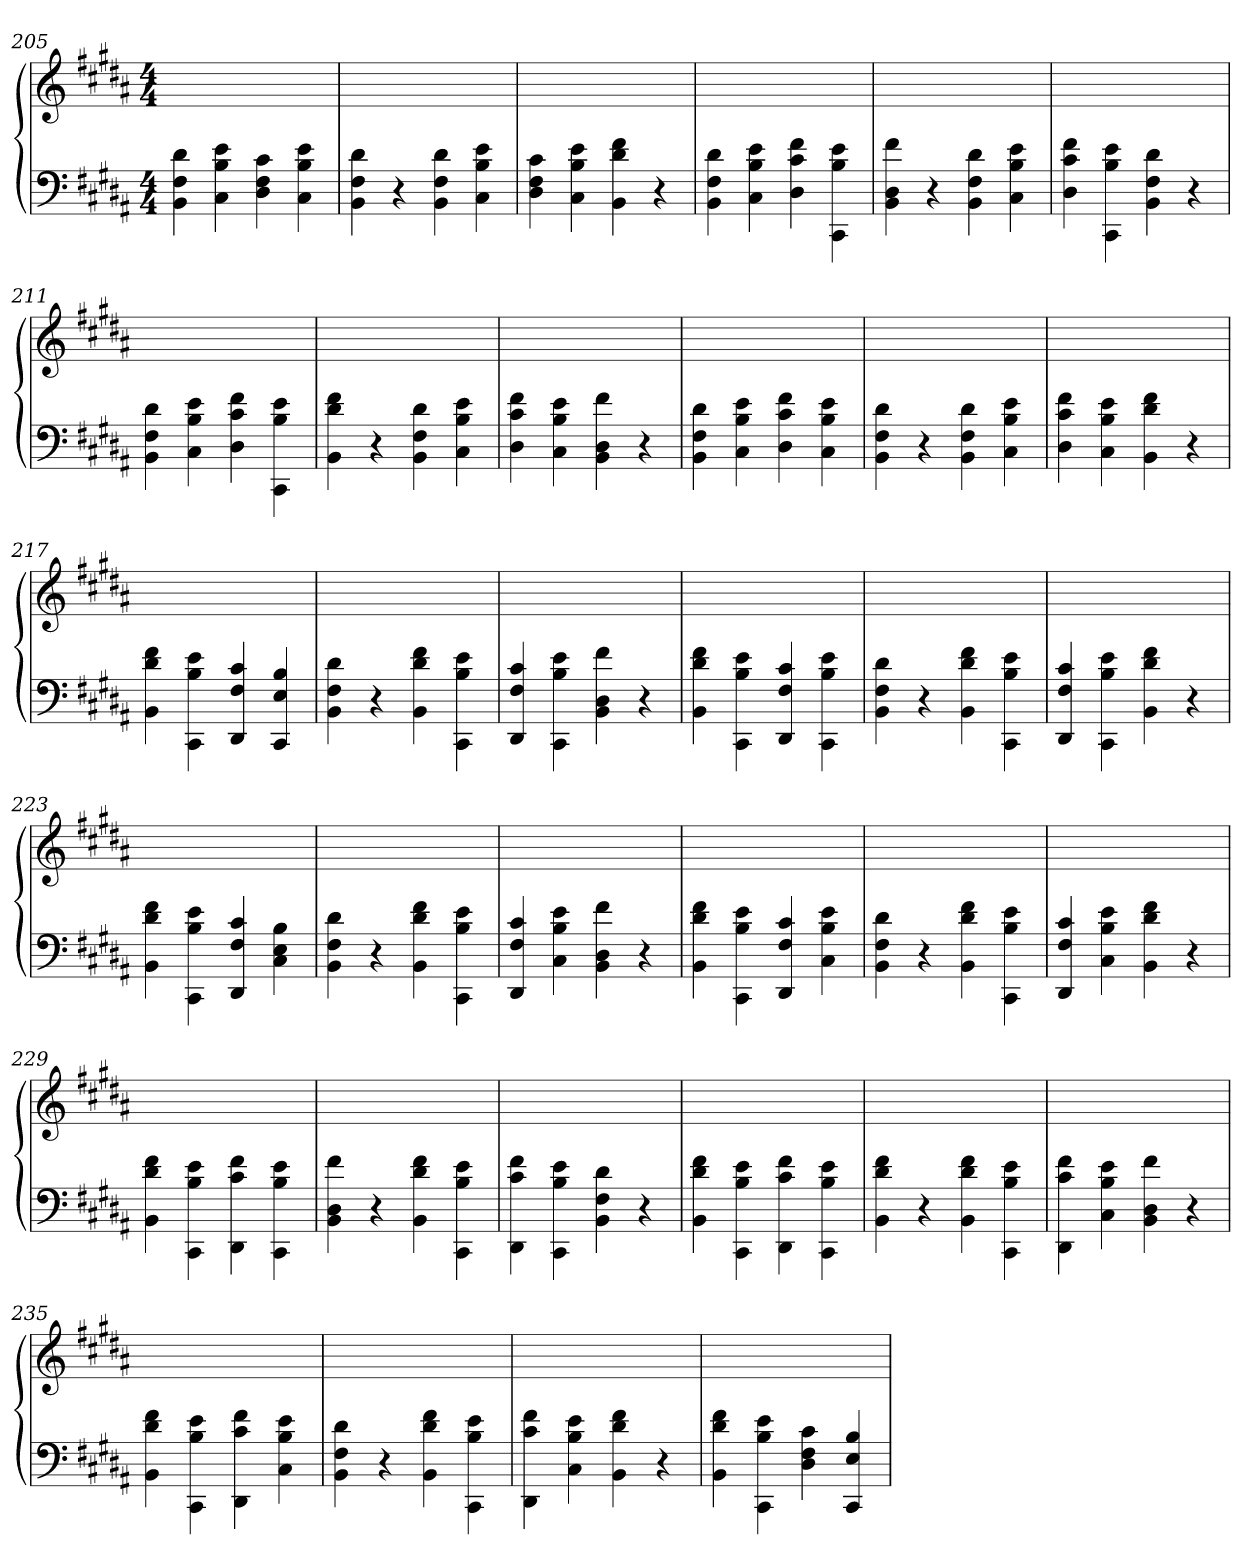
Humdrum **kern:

**kern	**kern
*part2	*part1
*staff2	*staff1
*clefF4	*clefG2
*k[f#c#g#d#a#]	*k[f#c#g#d#a#]
*B:	*B:
*M4/4	*M4/4
=205	=205
4BB 4F# 4d#	1ryy
4C# 4B 4e	.
4D# 4F# 4c#	.
4C# 4B 4e	.
=206	=206
4BB 4F# 4d#	1ryy
4r	.
4BB 4F# 4d#	.
4C# 4B 4e	.
=207	=207
4D# 4F# 4c#	1ryy
4C# 4B 4e	.
4BB 4d# 4f#	.
4r	.
=208	=208
4BB 4F# 4d#	1ryy
4C# 4B 4e	.
4D# 4c# 4f#	.
4CC# 4B 4e	.
=209	=209
4BB 4D# 4f#	1ryy
4r	.
4BB 4F# 4d#	.
4C# 4B 4e	.
=210	=210
4D# 4c# 4f#	1ryy
4CC# 4B 4e	.
4BB 4F# 4d#	.
4r	.
=211	=211
4BB 4F# 4d#	1ryy
4C# 4B 4e	.
4D# 4c# 4f#	.
4CC# 4B 4e	.
=212	=212
4BB 4d# 4f#	1ryy
4r	.
4BB 4F# 4d#	.
4C# 4B 4e	.
=213	=213
4D# 4c# 4f#	1ryy
4C# 4B 4e	.
4BB 4D# 4f#	.
4r	.
=214	=214
4BB 4F# 4d#	1ryy
4C# 4B 4e	.
4D# 4c# 4f#	.
4C# 4B 4e	.
=215	=215
4BB 4F# 4d#	1ryy
4r	.
4BB 4F# 4d#	.
4C# 4B 4e	.
=216	=216
4D# 4c# 4f#	1ryy
4C# 4B 4e	.
4BB 4d# 4f#	.
4r	.
=217	=217
4BB 4d# 4f#	1ryy
4CC# 4B 4e	.
4DD# 4F# 4c#	.
4CC# 4E 4B	.
=218	=218
4BB 4F# 4d#	1ryy
4r	.
4BB 4d# 4f#	.
4CC# 4B 4e	.
=219	=219
4DD# 4F# 4c#	1ryy
4CC# 4B 4e	.
4BB 4D# 4f#	.
4r	.
=220	=220
4BB 4d# 4f#	1ryy
4CC# 4B 4e	.
4DD# 4F# 4c#	.
4CC# 4B 4e	.
=221	=221
4BB 4F# 4d#	1ryy
4r	.
4BB 4d# 4f#	.
4CC# 4B 4e	.
=222	=222
4DD# 4F# 4c#	1ryy
4CC# 4B 4e	.
4BB 4d# 4f#	.
4r	.
=223	=223
4BB 4d# 4f#	1ryy
4CC# 4B 4e	.
4DD# 4F# 4c#	.
4C# 4E 4B	.
=224	=224
4BB 4F# 4d#	1ryy
4r	.
4BB 4d# 4f#	.
4CC# 4B 4e	.
=225	=225
4DD# 4F# 4c#	1ryy
4C# 4B 4e	.
4BB 4D# 4f#	.
4r	.
=226	=226
4BB 4d# 4f#	1ryy
4CC# 4B 4e	.
4DD# 4F# 4c#	.
4C# 4B 4e	.
=227	=227
4BB 4F# 4d#	1ryy
4r	.
4BB 4d# 4f#	.
4CC# 4B 4e	.
=228	=228
4DD# 4F# 4c#	1ryy
4C# 4B 4e	.
4BB 4d# 4f#	.
4r	.
=229	=229
4BB 4d# 4f#	1ryy
4CC# 4B 4e	.
4DD# 4c# 4f#	.
4CC# 4B 4e	.
=230	=230
4BB 4D# 4f#	1ryy
4r	.
4BB 4d# 4f#	.
4CC# 4B 4e	.
=231	=231
4DD# 4c# 4f#	1ryy
4CC# 4B 4e	.
4BB 4F# 4d#	.
4r	.
=232	=232
4BB 4d# 4f#	1ryy
4CC# 4B 4e	.
4DD# 4c# 4f#	.
4CC# 4B 4e	.
=233	=233
4BB 4d# 4f#	1ryy
4r	.
4BB 4d# 4f#	.
4CC# 4B 4e	.
=234	=234
4DD# 4c# 4f#	1ryy
4C# 4B 4e	.
4BB 4D# 4f#	.
4r	.
=235	=235
4BB 4d# 4f#	1ryy
4CC# 4B 4e	.
4DD# 4c# 4f#	.
4C# 4B 4e	.
=236	=236
4BB 4F# 4d#	1ryy
4r	.
4BB 4d# 4f#	.
4CC# 4B 4e	.
=237	=237
4DD# 4c# 4f#	1ryy
4C# 4B 4e	.
4BB 4d# 4f#	.
4r	.
=238	=238
4BB 4d# 4f#	1ryy
4CC# 4B 4e	.
4D# 4F# 4c#	.
4CC# 4E 4B	.
=	=
*-	*-
